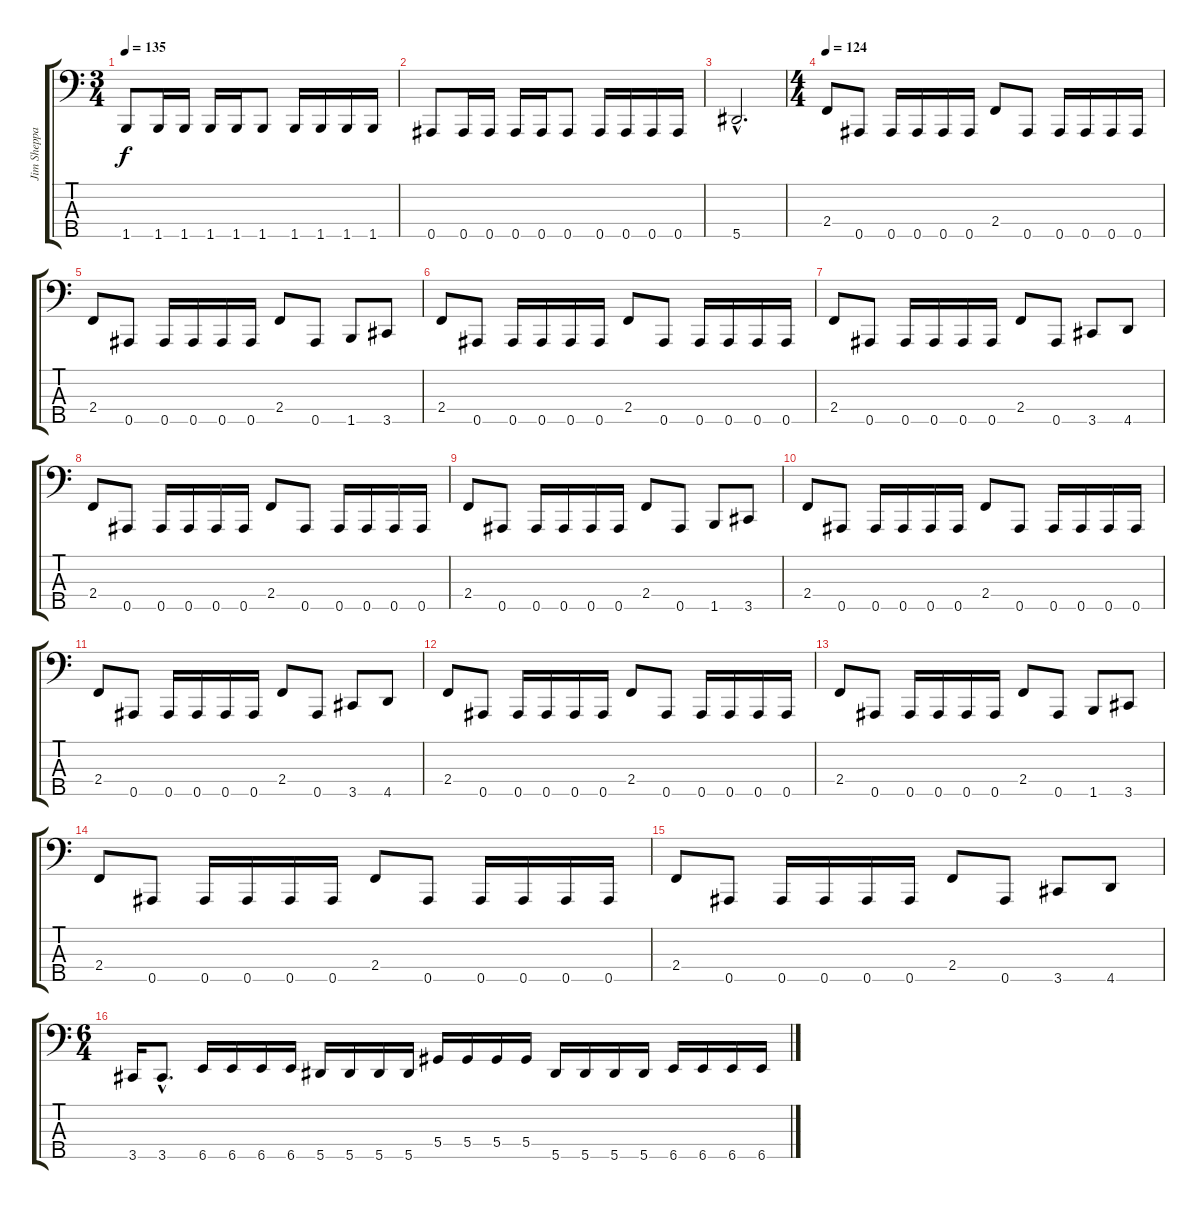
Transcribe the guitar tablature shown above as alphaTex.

\track ("Jim Sheppard" "Jim Sheppa") {instrument electricbasspick}
\staff {score tabs}
\tuning (Gb2 Db2 Ab1 Eb1 Bb0) {hide}
\ts (3 4)
\tempo 135
\clef f4
\ks c
1.5.8{dy f} 1.5.16 1.5.16 1.5.16 1.5.16 1.5.8 1.5.16 1.5.16 1.5.16 1.5.16 |
0.5.8 0.5.16 0.5.16 0.5.16 0.5.16 0.5.8 0.5.16 0.5.16 0.5.16 0.5.16 |
5.5{hac}.2{d} |
\ts (4 4)
\tempo 124
2.4.8 0.5.8 0.5.16 0.5.16 0.5.16 0.5.16 2.4.8 0.5.8 0.5.16 0.5.16 0.5.16 0.5.16 |
2.4.8 0.5.8 0.5.16 0.5.16 0.5.16 0.5.16 2.4.8 0.5.8 1.5.8 3.5.8 |
2.4.8 0.5.8 0.5.16 0.5.16 0.5.16 0.5.16 2.4.8 0.5.8 0.5.16 0.5.16 0.5.16 0.5.16 |
2.4.8 0.5.8 0.5.16 0.5.16 0.5.16 0.5.16 2.4.8 0.5.8 3.5.8 4.5.8 |
2.4.8 0.5.8 0.5.16 0.5.16 0.5.16 0.5.16 2.4.8 0.5.8 0.5.16 0.5.16 0.5.16 0.5.16 |
2.4.8 0.5.8 0.5.16 0.5.16 0.5.16 0.5.16 2.4.8 0.5.8 1.5.8 3.5.8 |
2.4.8 0.5.8 0.5.16 0.5.16 0.5.16 0.5.16 2.4.8 0.5.8 0.5.16 0.5.16 0.5.16 0.5.16 |
2.4.8 0.5.8 0.5.16 0.5.16 0.5.16 0.5.16 2.4.8 0.5.8 3.5.8 4.5.8 |
2.4.8 0.5.8 0.5.16 0.5.16 0.5.16 0.5.16 2.4.8 0.5.8 0.5.16 0.5.16 0.5.16 0.5.16 |
2.4.8 0.5.8 0.5.16 0.5.16 0.5.16 0.5.16 2.4.8 0.5.8 1.5.8 3.5.8 |
2.4.8 0.5.8 0.5.16 0.5.16 0.5.16 0.5.16 2.4.8 0.5.8 0.5.16 0.5.16 0.5.16 0.5.16 |
2.4.8 0.5.8 0.5.16 0.5.16 0.5.16 0.5.16 2.4.8 0.5.8 3.5.8 4.5.8 |
\ts (6 4)
3.5.16 3.5{hac}.8{d} 6.5.16 6.5.16 6.5.16 6.5.16 5.5.16 5.5.16 5.5.16 5.5.16 5.4.16 5.4.16 5.4.16 5.4.16 5.5.16 5.5.16 5.5.16 5.5.16 6.5.16 6.5.16 6.5.16 6.5.16
